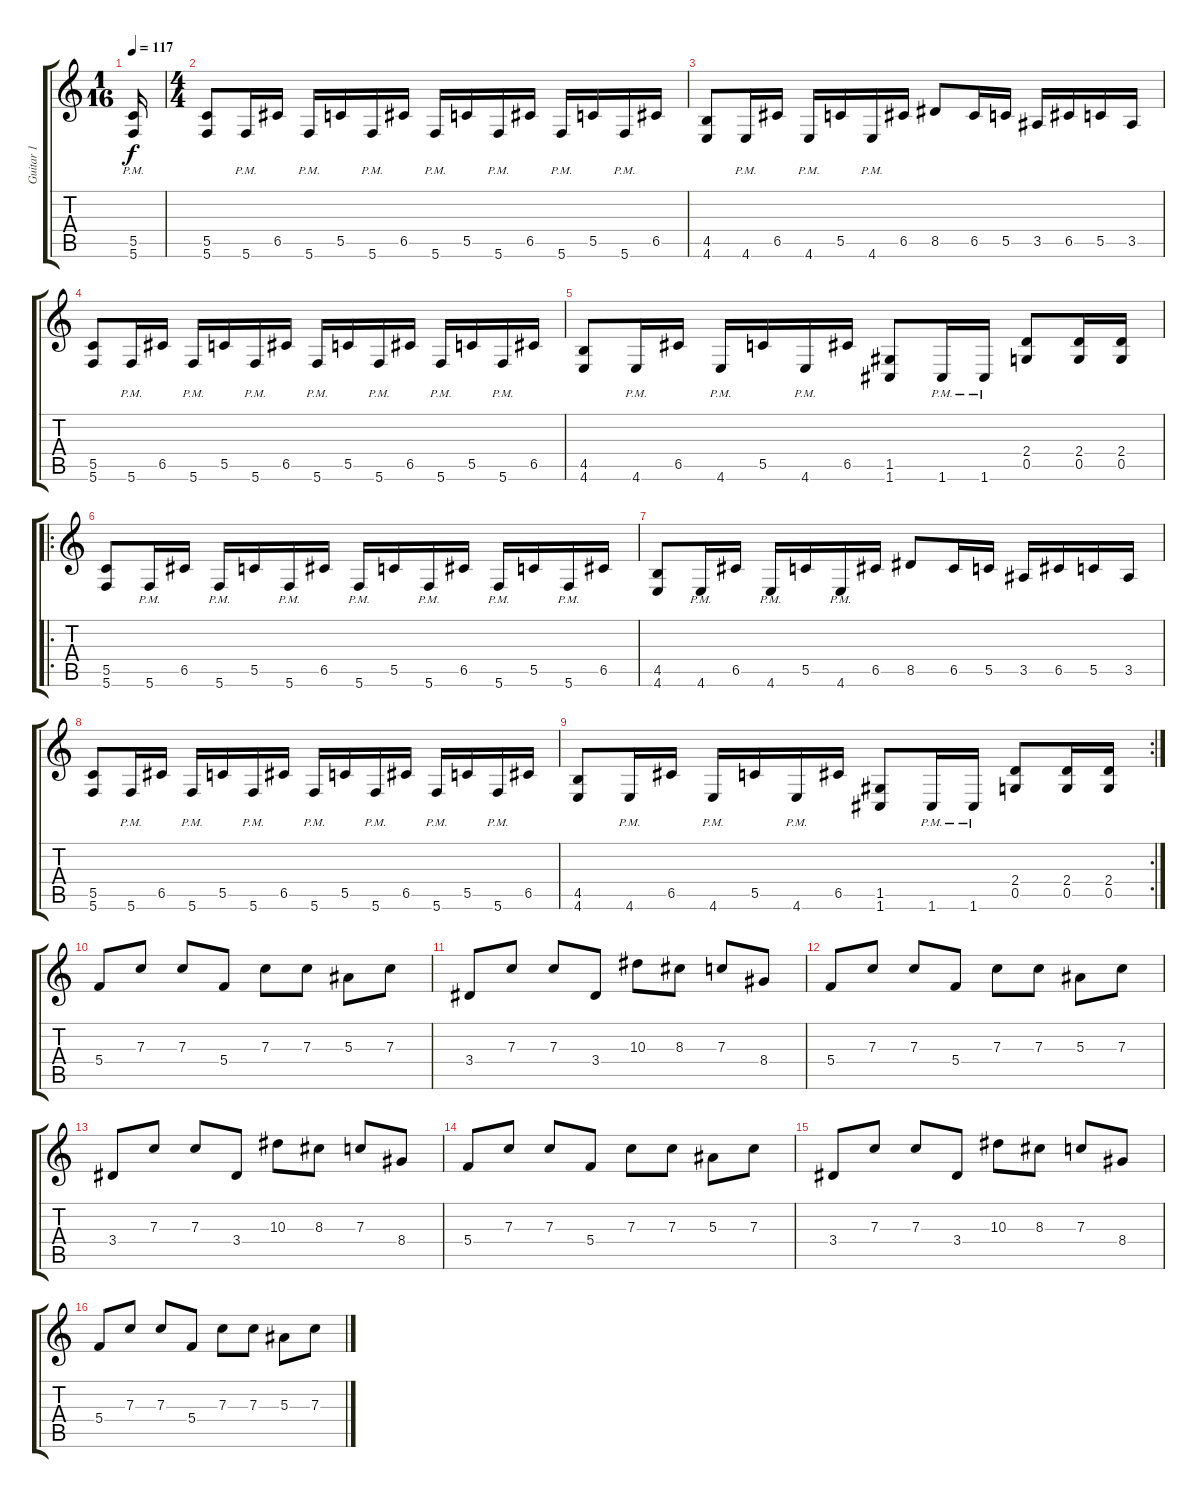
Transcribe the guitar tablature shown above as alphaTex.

\track ("Guitar 1" "Guitar 1") {instrument distortionguitar}
\staff {score tabs}
\tuning (D4 A3 F3 C3 G2 C2) {hide}
\ts (1 16)
\tempo 117
\clef g2
\ks c
(5.5{pm} 5.6{pm}).16{dy f instrument distortionguitar} |
\ts (4 4)
(5.5 5.6).8 5.6{pm}.16 6.5.16 5.6{pm}.16 5.5.16 5.6{pm}.16 6.5.16 5.6{pm}.16 5.5.16 5.6{pm}.16 6.5.16 5.6{pm}.16 5.5.16 5.6{pm}.16 6.5.16 |
(4.5 4.6).8 4.6{pm}.16 6.5.16 4.6{pm}.16 5.5.16 4.6{pm}.16 6.5.16 8.5.8 6.5.16 5.5.16 3.5.16 6.5.16 5.5.16 3.5.16 |
(5.5 5.6).8 5.6{pm}.16 6.5.16 5.6{pm}.16 5.5.16 5.6{pm}.16 6.5.16 5.6{pm}.16 5.5.16 5.6{pm}.16 6.5.16 5.6{pm}.16 5.5.16 5.6{pm}.16 6.5.16 |
(4.5 4.6).8 4.6{pm}.16 6.5.16 4.6{pm}.16 5.5.16 4.6{pm}.16 6.5.16 (1.5 1.6).8 1.6{pm}.16 1.6{pm}.16 (2.4 0.5).8 (2.4 0.5).16 (2.4 0.5).16 |
\ro
(5.5 5.6).8 5.6{pm}.16 6.5.16 5.6{pm}.16 5.5.16 5.6{pm}.16 6.5.16 5.6{pm}.16 5.5.16 5.6{pm}.16 6.5.16 5.6{pm}.16 5.5.16 5.6{pm}.16 6.5.16 |
(4.5 4.6).8 4.6{pm}.16 6.5.16 4.6{pm}.16 5.5.16 4.6{pm}.16 6.5.16 8.5.8 6.5.16 5.5.16 3.5.16 6.5.16 5.5.16 3.5.16 |
(5.5 5.6).8 5.6{pm}.16 6.5.16 5.6{pm}.16 5.5.16 5.6{pm}.16 6.5.16 5.6{pm}.16 5.5.16 5.6{pm}.16 6.5.16 5.6{pm}.16 5.5.16 5.6{pm}.16 6.5.16 |
\rc 2
(4.5 4.6).8 4.6{pm}.16 6.5.16 4.6{pm}.16 5.5.16 4.6{pm}.16 6.5.16 (1.5 1.6).8 1.6{pm}.16 1.6{pm}.16 (2.4 0.5).8 (2.4 0.5).16 (2.4 0.5).16 |
5.4.8 7.3.8 7.3.8 5.4.8 7.3.8 7.3.8 5.3.8 7.3.8 |
3.4.8 7.3.8 7.3.8 3.4.8 10.3.8 8.3.8 7.3.8 8.4.8 |
5.4.8 7.3.8 7.3.8 5.4.8 7.3.8 7.3.8 5.3.8 7.3.8 |
3.4.8 7.3.8 7.3.8 3.4.8 10.3.8 8.3.8 7.3.8 8.4.8 |
5.4.8 7.3.8 7.3.8 5.4.8 7.3.8 7.3.8 5.3.8 7.3.8 |
3.4.8 7.3.8 7.3.8 3.4.8 10.3.8 8.3.8 7.3.8 8.4.8 |
5.4.8 7.3.8 7.3.8 5.4.8 7.3.8 7.3.8 5.3.8 7.3.8
